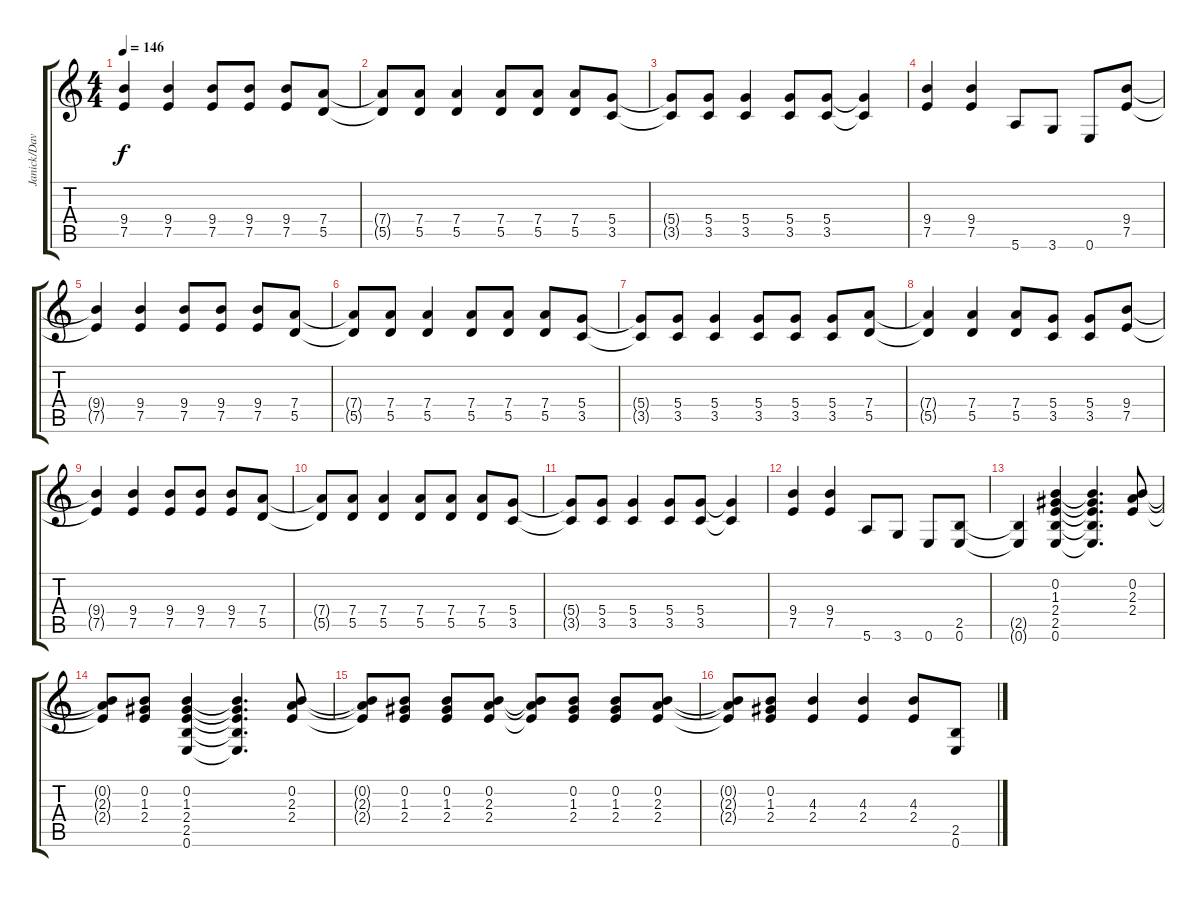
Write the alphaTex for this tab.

\track ("Janick/Dave" "Janick/Dav") {instrument distortionguitar}
\staff {score tabs}
\tuning (E4 B3 G3 D3 A2 E2) {hide}
\ts (4 4)
\tempo 146
\clef g2
\ks c
(9.4{t} 7.5{t}).4{dy f} (9.4 7.5).4 (9.4 7.5).8 (9.4 7.5).8 (9.4 7.5).8 (7.4 5.5).8 |
(7.4{t} 5.5{t}).8 (7.4 5.5).8 (7.4 5.5).4 (7.4 5.5).8 (7.4 5.5).8 (7.4 5.5).8 (5.4 3.5).8 |
(5.4{t} 3.5{t}).8 (5.4 3.5).8 (5.4 3.5).4 (5.4 3.5).8 (5.4 3.5).8 (5.4{t} 3.5{t}).4 |
(9.4 7.5).4 (9.4 7.5).4 5.6.8 3.6.8 0.6.8 (9.4 7.5).8 |
(9.4{t} 7.5{t}).4 (9.4 7.5).4 (9.4 7.5).8 (9.4 7.5).8 (9.4 7.5).8 (7.4 5.5).8 |
(7.4{t} 5.5{t}).8 (7.4 5.5).8 (7.4 5.5).4 (7.4 5.5).8 (7.4 5.5).8 (7.4 5.5).8 (5.4 3.5).8 |
(5.4{t} 3.5{t}).8 (5.4 3.5).8 (5.4 3.5).4 (5.4 3.5).8 (5.4 3.5).8 (5.4 3.5).8 (7.4 5.5).8 |
(7.4{t} 5.5{t}).4 (7.4 5.5).4 (7.4 5.5).8 (5.4 3.5).8 (5.4 3.5).8 (9.4 7.5).8 |
(9.4{t} 7.5{t}).4 (9.4 7.5).4 (9.4 7.5).8 (9.4 7.5).8 (9.4 7.5).8 (7.4 5.5).8 |
(7.4{t} 5.5{t}).8 (7.4 5.5).8 (7.4 5.5).4 (7.4 5.5).8 (7.4 5.5).8 (7.4 5.5).8 (5.4 3.5).8 |
(5.4{t} 3.5{t}).8 (5.4 3.5).8 (5.4 3.5).4 (5.4 3.5).8 (5.4 3.5).8 (5.4{t} 3.5{t}).4 |
(9.4 7.5).4 (9.4 7.5).4 5.6.8 3.6.8 0.6.8 (2.5 0.6).8 |
(2.5{t} 0.6{t}).4 (0.2 1.3 2.4 2.5 0.6).4 (0.2{t} 1.3{t} 2.4{t} 2.5{t} 0.6{t}).4{d} (0.2 2.3 2.4).8 |
(0.2{t} 2.3{t} 2.4{t}).8 (0.2 1.3 2.4).8 (0.2 1.3 2.4 2.5 0.6).4 (0.2{t} 1.3{t} 2.4{t} 2.5{t} 0.6{t}).4{d} (0.2 2.3 2.4).8 |
(0.2{t} 2.3{t} 2.4{t}).8 (0.2 1.3 2.4).8 (0.2 1.3 2.4).8 (0.2 2.3 2.4).8 (0.2{t} 2.3{t} 2.4{t}).8 (0.2 1.3 2.4).8 (0.2 1.3 2.4).8 (0.2 2.3 2.4).8 |
(0.2{t} 2.3{t} 2.4{t}).8 (0.2 1.3 2.4).8 (4.3 2.4).4 (4.3 2.4).4 (4.3 2.4).8 (2.5 0.6).8
